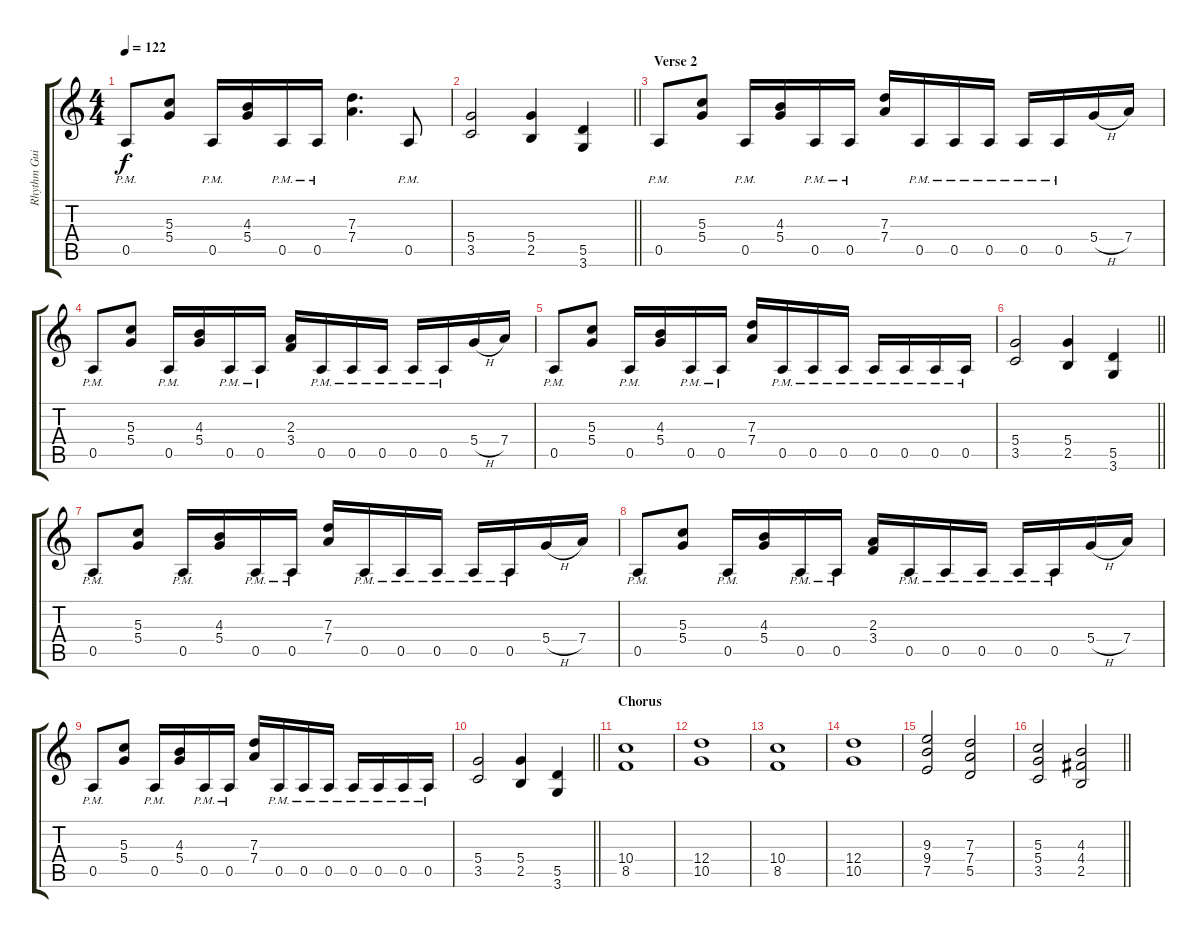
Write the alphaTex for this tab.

\track ("Rhythm Guitar" "Rhythm Gui") {instrument distortionguitar}
\staff {score tabs}
\tuning (E4 B3 G3 D3 A2 E2) {hide}
\ts (4 4)
\tempo 122
\clef g2
\ks c
0.5{pm}.8{dy f} (5.3 5.4).8 0.5{pm}.16 (4.3 5.4).16 0.5{pm}.16 0.5{pm}.16 (7.3 7.4).4{d} 0.5{pm}.8 |
\barLineRight lightlight
(5.4 3.5).2 (5.4 2.5).4 (5.5 3.6).4 |
\section ("" "Verse 2")
0.5{pm}.8 (5.3 5.4).8 0.5{pm}.16 (4.3 5.4).16 0.5{pm}.16 0.5{pm}.16 (7.3 7.4).16 0.5{pm}.16 0.5{pm}.16 0.5{pm}.16 0.5{pm}.16 0.5{pm}.16 5.4{h}.16 7.4.16 |
0.5{pm}.8 (5.3 5.4).8 0.5{pm}.16 (4.3 5.4).16 0.5{pm}.16 0.5{pm}.16 (2.3 3.4).16 0.5{pm}.16 0.5{pm}.16 0.5{pm}.16 0.5{pm}.16 0.5{pm}.16 5.4{h}.16 7.4.16 |
0.5{pm}.8 (5.3 5.4).8 0.5{pm}.16 (4.3 5.4).16 0.5{pm}.16 0.5{pm}.16 (7.3 7.4).16 0.5{pm}.16 0.5{pm}.16 0.5{pm}.16 0.5{pm}.16 0.5{pm}.16 0.5{pm}.16 0.5{pm}.16 |
\barLineRight lightlight
(5.4 3.5).2 (5.4 2.5).4 (5.5 3.6).4 |
0.5{pm}.8 (5.3 5.4).8 0.5{pm}.16 (4.3 5.4).16 0.5{pm}.16 0.5{pm}.16 (7.3 7.4).16 0.5{pm}.16 0.5{pm}.16 0.5{pm}.16 0.5{pm}.16 0.5{pm}.16 5.4{h}.16 7.4.16 |
0.5{pm}.8 (5.3 5.4).8 0.5{pm}.16 (4.3 5.4).16 0.5{pm}.16 0.5{pm}.16 (2.3 3.4).16 0.5{pm}.16 0.5{pm}.16 0.5{pm}.16 0.5{pm}.16 0.5{pm}.16 5.4{h}.16 7.4.16 |
0.5{pm}.8 (5.3 5.4).8 0.5{pm}.16 (4.3 5.4).16 0.5{pm}.16 0.5{pm}.16 (7.3 7.4).16 0.5{pm}.16 0.5{pm}.16 0.5{pm}.16 0.5{pm}.16 0.5{pm}.16 0.5{pm}.16 0.5{pm}.16 |
\barLineRight lightlight
(5.4 3.5).2 (5.4 2.5).4 (5.5 3.6).4 |
\section ("" "Chorus")
(10.4 8.5).1 |
(12.4 10.5).1 |
(10.4 8.5).1 |
(12.4 10.5).1 |
(9.3 9.4 7.5).2 (7.3 7.4 5.5).2 |
\barLineRight lightlight
(5.3 5.4 3.5).2 (4.3 4.4 2.5).2
